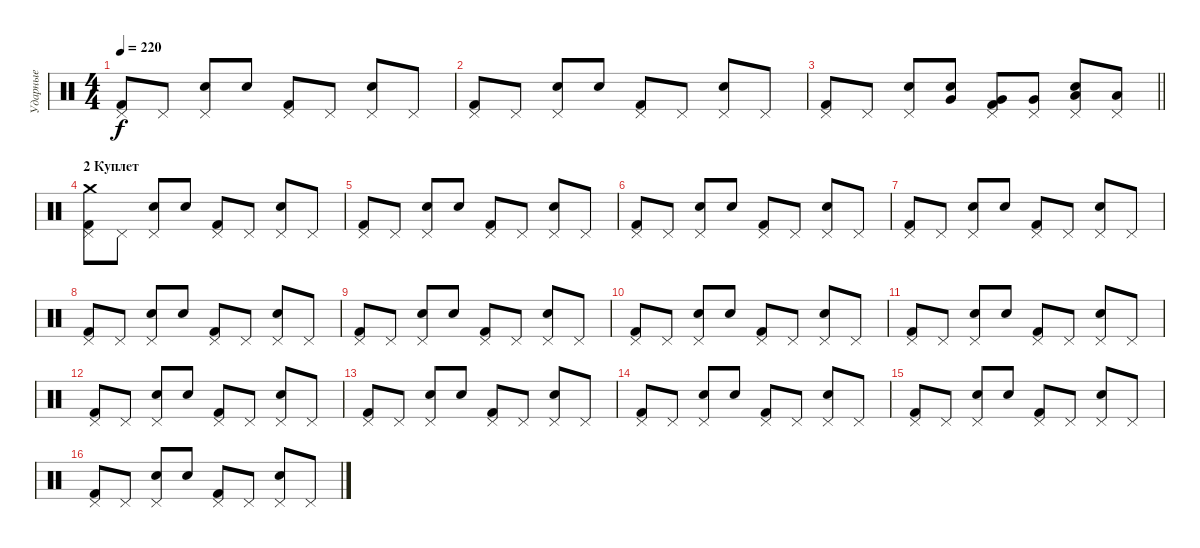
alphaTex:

\track ("Ударные" "Ударные") {instrument percussion}
\staff {score}
\articulation defaults
\ts (4 4)
\tempo 220
\clef neutral
\ks c
("Pedal Hi-Hat (hit)" "Kick (hit) 2").8{dy f} "Pedal Hi-Hat (hit)".8 ("Pedal Hi-Hat (hit)" "Electric Snare (hit)").8 "Electric Snare (hit)".8 ("Pedal Hi-Hat (hit)" "Kick (hit) 2").8 "Pedal Hi-Hat (hit)".8 ("Pedal Hi-Hat (hit)" "Electric Snare (hit)").8 "Pedal Hi-Hat (hit)".8 |
("Pedal Hi-Hat (hit)" "Kick (hit) 2").8 "Pedal Hi-Hat (hit)".8 ("Pedal Hi-Hat (hit)" "Electric Snare (hit)").8 "Electric Snare (hit)".8 ("Pedal Hi-Hat (hit)" "Kick (hit) 2").8 "Pedal Hi-Hat (hit)".8 ("Pedal Hi-Hat (hit)" "Electric Snare (hit)").8 "Pedal Hi-Hat (hit)".8 |
\barLineRight lightlight
("Pedal Hi-Hat (hit)" "Kick (hit) 2").8 "Pedal Hi-Hat (hit)".8 ("Pedal Hi-Hat (hit)" "Electric Snare (hit)").8 ("Very Low Tom (hit)" "Electric Snare (hit)").8 ("Very Low Tom (hit)" "Pedal Hi-Hat (hit)" "Kick (hit) 2").8 ("Very Low Tom (hit)" "Pedal Hi-Hat (hit)").8 ("Low Floor Tom (hit)" "Pedal Hi-Hat (hit)" "Electric Snare (hit)").8 ("Low Floor Tom (hit)" "Pedal Hi-Hat (hit)").8 |
\section ("" "2 Куплет")
("Crash medium (hit)" "Pedal Hi-Hat (hit)" "Kick (hit) 2").8 "Pedal Hi-Hat (hit)".8 ("Pedal Hi-Hat (hit)" "Electric Snare (hit)").8 "Electric Snare (hit)".8 ("Pedal Hi-Hat (hit)" "Kick (hit) 2").8 "Pedal Hi-Hat (hit)".8 ("Pedal Hi-Hat (hit)" "Electric Snare (hit)").8 "Pedal Hi-Hat (hit)".8 |
("Pedal Hi-Hat (hit)" "Kick (hit) 2").8 "Pedal Hi-Hat (hit)".8 ("Pedal Hi-Hat (hit)" "Electric Snare (hit)").8 "Electric Snare (hit)".8 ("Pedal Hi-Hat (hit)" "Kick (hit) 2").8 "Pedal Hi-Hat (hit)".8 ("Pedal Hi-Hat (hit)" "Electric Snare (hit)").8 "Pedal Hi-Hat (hit)".8 |
("Pedal Hi-Hat (hit)" "Kick (hit) 2").8 "Pedal Hi-Hat (hit)".8 ("Pedal Hi-Hat (hit)" "Electric Snare (hit)").8 "Electric Snare (hit)".8 ("Pedal Hi-Hat (hit)" "Kick (hit) 2").8 "Pedal Hi-Hat (hit)".8 ("Pedal Hi-Hat (hit)" "Electric Snare (hit)").8 "Pedal Hi-Hat (hit)".8 |
("Pedal Hi-Hat (hit)" "Kick (hit) 2").8 "Pedal Hi-Hat (hit)".8 ("Pedal Hi-Hat (hit)" "Electric Snare (hit)").8 "Electric Snare (hit)".8 ("Pedal Hi-Hat (hit)" "Kick (hit) 2").8 "Pedal Hi-Hat (hit)".8 ("Pedal Hi-Hat (hit)" "Electric Snare (hit)").8 "Pedal Hi-Hat (hit)".8 |
("Pedal Hi-Hat (hit)" "Kick (hit) 2").8 "Pedal Hi-Hat (hit)".8 ("Pedal Hi-Hat (hit)" "Electric Snare (hit)").8 "Electric Snare (hit)".8 ("Pedal Hi-Hat (hit)" "Kick (hit) 2").8 "Pedal Hi-Hat (hit)".8 ("Pedal Hi-Hat (hit)" "Electric Snare (hit)").8 "Pedal Hi-Hat (hit)".8 |
("Pedal Hi-Hat (hit)" "Kick (hit) 2").8 "Pedal Hi-Hat (hit)".8 ("Pedal Hi-Hat (hit)" "Electric Snare (hit)").8 "Electric Snare (hit)".8 ("Pedal Hi-Hat (hit)" "Kick (hit) 2").8 "Pedal Hi-Hat (hit)".8 ("Pedal Hi-Hat (hit)" "Electric Snare (hit)").8 "Pedal Hi-Hat (hit)".8 |
("Pedal Hi-Hat (hit)" "Kick (hit) 2").8 "Pedal Hi-Hat (hit)".8 ("Pedal Hi-Hat (hit)" "Electric Snare (hit)").8 "Electric Snare (hit)".8 ("Pedal Hi-Hat (hit)" "Kick (hit) 2").8 "Pedal Hi-Hat (hit)".8 ("Pedal Hi-Hat (hit)" "Electric Snare (hit)").8 "Pedal Hi-Hat (hit)".8 |
("Pedal Hi-Hat (hit)" "Kick (hit) 2").8 "Pedal Hi-Hat (hit)".8 ("Pedal Hi-Hat (hit)" "Electric Snare (hit)").8 "Electric Snare (hit)".8 ("Pedal Hi-Hat (hit)" "Kick (hit) 2").8 "Pedal Hi-Hat (hit)".8 ("Pedal Hi-Hat (hit)" "Electric Snare (hit)").8 "Pedal Hi-Hat (hit)".8 |
("Pedal Hi-Hat (hit)" "Kick (hit) 2").8 "Pedal Hi-Hat (hit)".8 ("Pedal Hi-Hat (hit)" "Electric Snare (hit)").8 "Electric Snare (hit)".8 ("Pedal Hi-Hat (hit)" "Kick (hit) 2").8 "Pedal Hi-Hat (hit)".8 ("Pedal Hi-Hat (hit)" "Electric Snare (hit)").8 "Pedal Hi-Hat (hit)".8 |
("Pedal Hi-Hat (hit)" "Kick (hit) 2").8 "Pedal Hi-Hat (hit)".8 ("Pedal Hi-Hat (hit)" "Electric Snare (hit)").8 "Electric Snare (hit)".8 ("Pedal Hi-Hat (hit)" "Kick (hit) 2").8 "Pedal Hi-Hat (hit)".8 ("Pedal Hi-Hat (hit)" "Electric Snare (hit)").8 "Pedal Hi-Hat (hit)".8 |
("Pedal Hi-Hat (hit)" "Kick (hit) 2").8 "Pedal Hi-Hat (hit)".8 ("Pedal Hi-Hat (hit)" "Electric Snare (hit)").8 "Electric Snare (hit)".8 ("Pedal Hi-Hat (hit)" "Kick (hit) 2").8 "Pedal Hi-Hat (hit)".8 ("Pedal Hi-Hat (hit)" "Electric Snare (hit)").8 "Pedal Hi-Hat (hit)".8 |
("Pedal Hi-Hat (hit)" "Kick (hit) 2").8 "Pedal Hi-Hat (hit)".8 ("Pedal Hi-Hat (hit)" "Electric Snare (hit)").8 "Electric Snare (hit)".8 ("Pedal Hi-Hat (hit)" "Kick (hit) 2").8 "Pedal Hi-Hat (hit)".8 ("Pedal Hi-Hat (hit)" "Electric Snare (hit)").8 "Pedal Hi-Hat (hit)".8 |
("Pedal Hi-Hat (hit)" "Kick (hit) 2").8 "Pedal Hi-Hat (hit)".8 ("Pedal Hi-Hat (hit)" "Electric Snare (hit)").8 "Electric Snare (hit)".8 ("Pedal Hi-Hat (hit)" "Kick (hit) 2").8 "Pedal Hi-Hat (hit)".8 ("Pedal Hi-Hat (hit)" "Electric Snare (hit)").8 "Pedal Hi-Hat (hit)".8
